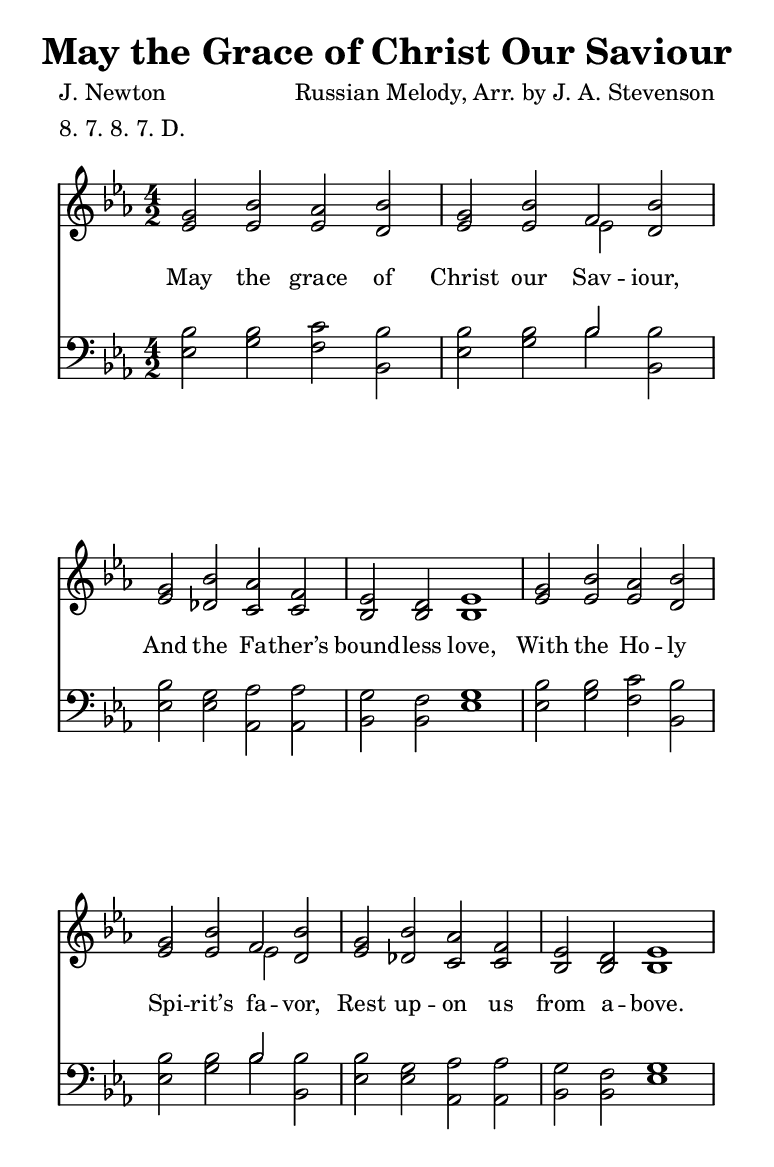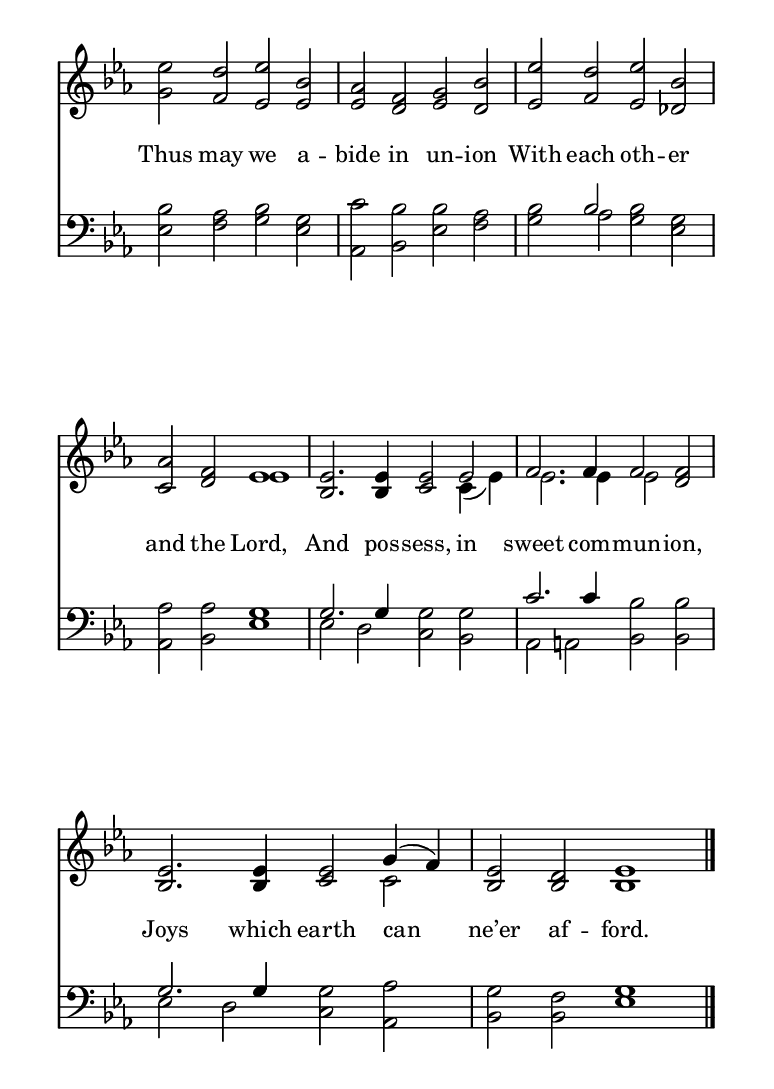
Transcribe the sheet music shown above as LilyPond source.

\include "common/global.ily"
\paper {
  \include "common/paper.ily"
  ragged-last-bottom = ##t
}

\header{
  hymnnumber = "145"
  title = "May the Grace of Christ Our Saviour"
  tunename = "Vesper Hymn"
  meter = "8. 7. 8. 7. D."
  poet = "J. Newton"
  composer = "Russian Melody, Arr. by J. A. Stevenson"
  %copyright = ""
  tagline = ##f
}

% for fermata in MIDI
ta = { \tempo 2=80 }
tb = { \tempo 2=40 }

global = {
  \include "common/overrides.ily"
  \override Staff.TimeSignature.style = #'numbered
  \time 4/2
  \override Score.MetronomeMark.transparent = ##t % hide all fermata changes too
  \ta
  \key ees \major
  \autoBeamOff
}

notesSoprano = {
\global
\relative c'' {

g2 bes aes bes | g bes f bes 
g2 bes aes f | ees d ees1
g2 bes aes bes | g bes f bes 
g2 bes aes f | ees d ees1

ees'2 d ees bes | aes f g bes
ees2 d ees bes | aes f ees1
ees2. ees4 ees2 ees | f2. f4 f2 f
ees2. ees4 ees2 g4( f) | ees2 d ees1

\bar "|."

}
}

notesAlto = {
\global
\relative e' {

ees2 ees ees d | ees ees ees d
ees2 des c c | bes bes bes1
ees2 ees ees d | ees ees ees d
ees2 des c c | bes bes bes1

g'2 f ees ees | ees d ees d
ees2 f ees des | c d ees1
bes2. bes4 c2 c4( ees) | ees2. ees4 ees2 d
bes2. bes4 c2 c | bes bes bes1

}
}

notesTenor = {
\global
\relative a {

bes2 bes c bes | bes bes bes bes
bes2 g aes aes | g f g1
bes2 bes c bes | bes bes bes bes
bes2 g aes aes | g f g1

bes2 aes bes g | c bes bes aes
bes2 bes bes g | aes aes g1
g2. g4 g2 g | c2. c4 bes2 bes
g2. g4 g2 aes | g f g1

}
}

notesBass = {
\global
\relative f {

ees2 g f bes, | ees g bes bes,
ees2 ees aes, aes | bes bes ees1
ees2 g f bes, | ees g bes bes,
ees2 ees aes, aes | bes bes ees1

ees2 f g ees | aes, bes ees f
g2 aes g ees | aes, bes ees1
ees2 d c bes | aes a bes bes
ees d c aes | bes bes ees1


}
}

wordsA = \lyricmode {

May the grace of Christ our Sav -- iour,
And the Fa -- ther’s bound -- less love,
With the Ho -- ly Spi -- rit’s fa -- vor,
Rest up -- on us from a -- bove.
Thus may we a -- bide in un -- ion
With each oth -- er and the Lord,
And pos -- sess, in sweet com -- mun -- ion,
Joys which earth can ne’er af -- ford.

}

\score {
  \context ChoirStaff <<
    \context Staff = upper <<
      \set ChoirStaff.systemStartDelimiter = #'SystemStartBar
      \set ChoirStaff.printPartCombineTexts = ##f
      \partcombine #'(2 . 9) \notesSoprano \notesAlto
      \context NullVoice = sopranos { \voiceOne << \notesSoprano >> }
      \context NullVoice = altos { \voiceTwo << \notesAlto >> }
      \context Lyrics = one   \lyricsto sopranos \wordsA
    >>
    \context Staff = men <<
      \clef bass
      \set ChoirStaff.printPartCombineTexts = ##f
      \partcombine #'(2 . 9) \notesTenor \notesBass
      \context NullVoice = tenors { \voiceOne << \notesTenor >> }
      \context NullVoice = basses { \voiceTwo << \notesBass >> }
    >>
  >>
  \layout {
    \include "common/layout.ily"
  }
  \midi{
    \include "common/midi.ily"
  }
}

\version "2.19.49"  % necessary for upgrading to future LilyPond versions.

% vi:set et ts=2 sw=2 ai nocindent syntax=lilypond:
